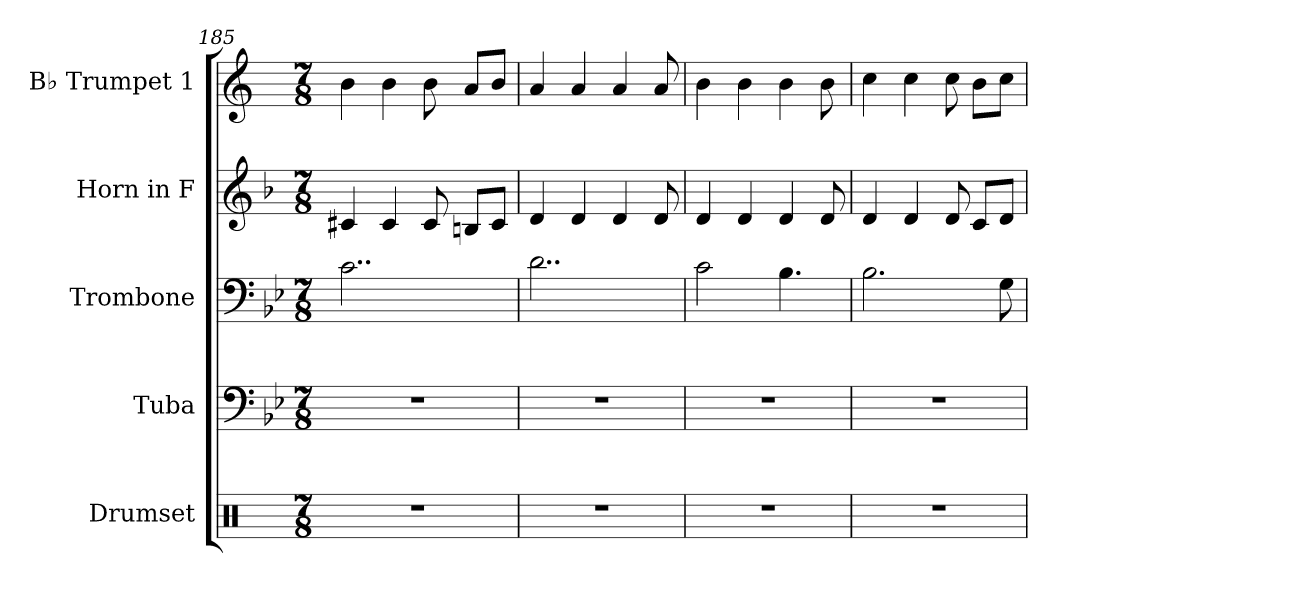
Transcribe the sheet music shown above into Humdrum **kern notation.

**kern	**kern	**kern	**kern	**kern
*part5	*part4	*part3	*part2	*part1
*staff5	*staff4	*staff3	*staff2	*staff1
*I"Drumset	*I"Tuba	*I"Trombone	*I"Horn in F	*I"B♭ Trumpet 1
*I'D. Set	*I'Tba	*I'Trb	*I'Hn	*I'Tpt
*clefX	*clefF4	*clefF4	*clefG2	*clefG2
*	*	*	*ITrd4c7	*ITrd1c2
*k[]	*k[b-e-]	*k[b-e-]	*k[b-e-]	*k[b-e-]
*M7/8	*M7/8	*M7/8	*M7/8	*M7/8
=185	=185	=185	=185	=185
2..r	2..r	2..c\	4F#X/	4a\
.	.	.	4F#/	4a\
.	.	.	8F#/	8a\
.	.	.	8En/L	8g/L
.	.	.	8F#/J	8a/J
=186	=186	=186	=186	=186
2..r	2..r	2..d\	4G/	4g/
.	.	.	4G/	4g/
.	.	.	4G/	4g/
.	.	.	8G/	8g/
=187	=187	=187	=187	=187
2..r	2..r	2c\	4G/	4a\
.	.	.	4G/	4a\
.	.	4.B-\	4G/	4a\
.	.	.	8G/	8a\
=188	=188	=188	=188	=188
2..r	2..r	2.B-\	4G/	4b-\
.	.	.	4G/	4b-\
.	.	.	8G/	8b-\
.	.	.	8F/L	8a\L
.	.	8G\	8G/J	8b-\J
=	=	=	=	=
*-	*-	*-	*-	*-
